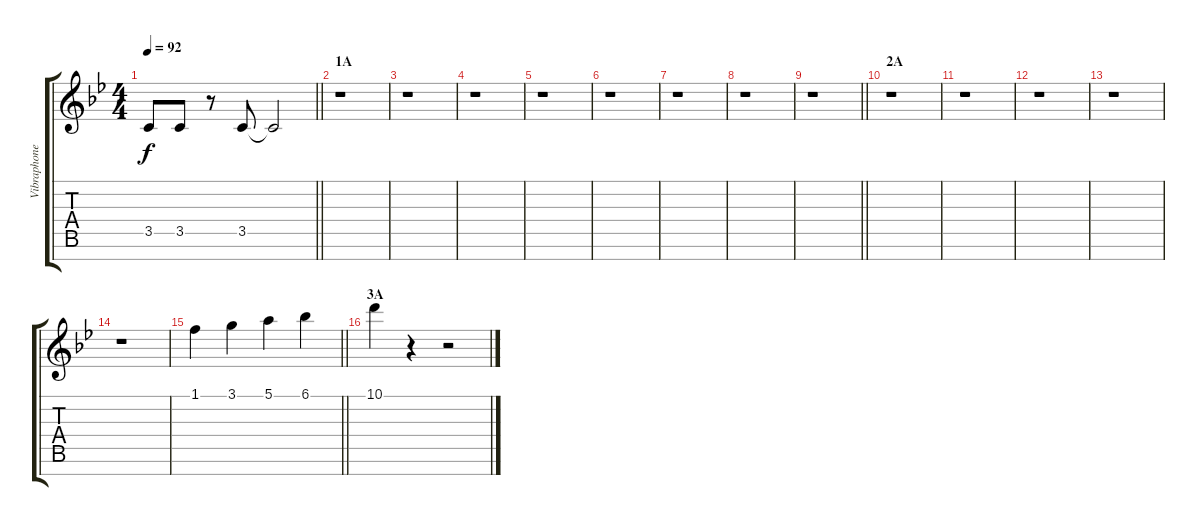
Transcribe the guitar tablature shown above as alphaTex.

\track ("Vibraphone" "Vibraphone") {instrument vibraphone}
\staff {score tabs}
\tuning (E5 B4 G4 D4 A3 E3 B2) {hide}
\ts (4 4)
\tempo 92
\clef g2
\barLineRight lightlight
\ks bb
3.5.8{dy f} 3.5.8 r.8 3.5.8 3.5{t}.2 |
\section ("" "1A")
r.1 |
r.1 |
r.1 |
r.1 |
r.1 |
r.1 |
r.1 |
\barLineRight lightlight
r.1 |
\section ("" "2A")
r.1 |
r.1 |
r.1 |
r.1 |
r.1 |
\barLineRight lightlight
1.1.4 3.1.4 5.1.4 6.1.4 |
\section ("" "3A")
10.1.4 r.4 r.2
